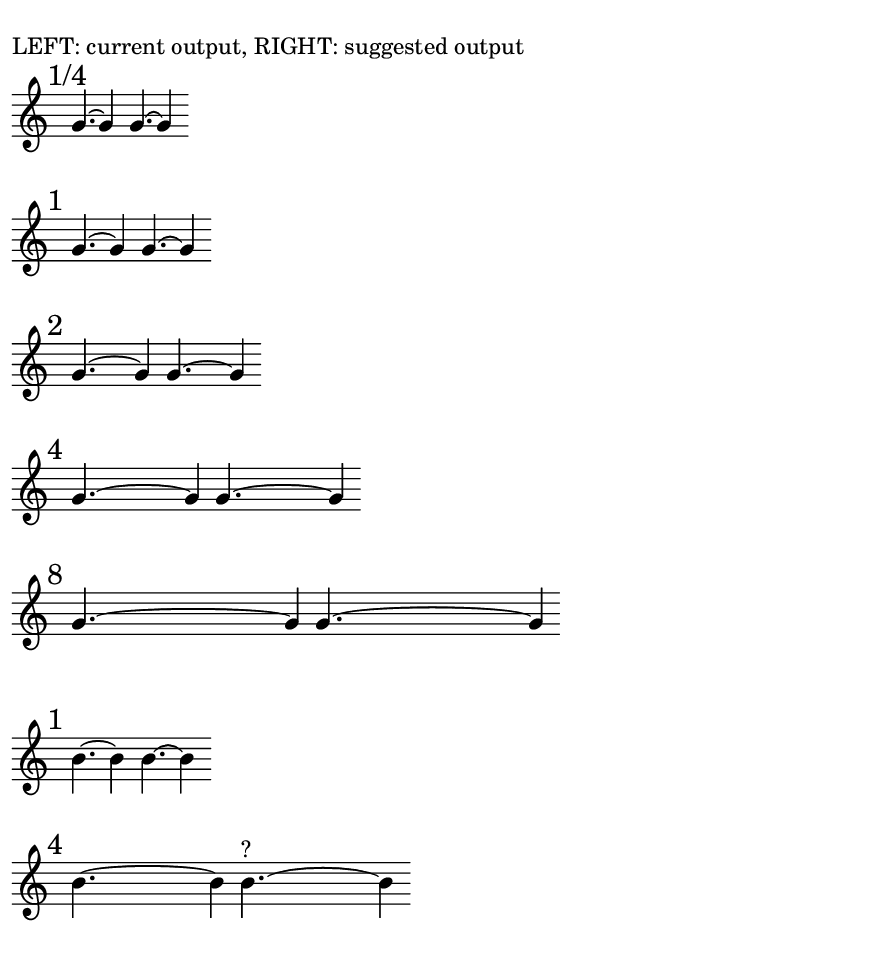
\version "2.16.2"

\include "../3-tests/global-settings.ily"

\markup { LEFT: current output, RIGHT: suggested output }

\layout {
  % turn off the global setting
  \revert Score.SpacingSpanner #'common-shortest-duration
}

\transpose d g
\new Staff {
  \stemUp
  \tieUp

  \mark "1/4"
  d'4.*1/4 ~ d'4
  \shape Tie #'((-0.15 . -0.4)(-0.1 . -0.1)(-0.05 . -0.1)(-0.0 . -0.4))
  \once \override Dots #'extra-offset = #'(-0.1 . -0.0)
  d'4.*1/4 ~ d'4
  \br

  \mark "1"
  d'4. ~ d'4
  \shape Tie #'((0 . -0.45)(0 . -0.3)(-0.3 . -0.3)(-0.3 . -0.45))
  \once \override Dots #'extra-offset = #'(0.1 . -0.02)
  d'4. ~ d'4
  \br

  \mark "2"
  d'4. ~ s4 d'4
  \shape Tie #'((0 . -0.45)(0 . -0.45)(-0.3 . -0.45)(-0.3 . -0.45))
  \once \override Dots #'extra-offset = #'(0.1 . -0.05)
  d'4. ~ s4 d'4
  \br

  \mark "4"
  d'4. ~ s2. d'4
  \shape Tie #'((-0.75 . 0)(-0.6 . 0)(-0.3 . 0)(-0.3 . 0))
  \once \override Dots #'extra-offset = #'(0.15 . -0.05)
  d'4. ~ s2. d'4
  \br

  \mark "8"
  d'4. ~ s1.. d'4
  \shape Tie #'((-0.75 . 0)(-0.6 . 0.2)(-0.3 . 0.2)(-0.3 . 0))
  \once \override Dots #'extra-offset = #'(0.25 . -0.05)
  d'4. ~ s1.. d'4
  \br
}

\transpose d b
\new Staff {
  \tieUp
  \stemDown

  \mark "1"
  d'4. ~ d'4
  \once \override Tie #'extra-offset = #'(0.35 . -0.55)
  \shape Tie #'((0 . 0)(0 . 0.2)(-0.6 . 0.2)(-0.6 . 0))
  d'4. ~ d'4
  \br

  \mark "4"
  d'4. ~ s1 d'4
  <>^"?"
  \once \override Tie #'extra-offset = #'(1.7 . -0.33)
  \shape Tie #'((0 . 0)(0.5 . 0.2)(-2.75 . 0.2)(-2.25 . 0))
  d'4. ~ s1 d'4
  \br
}
